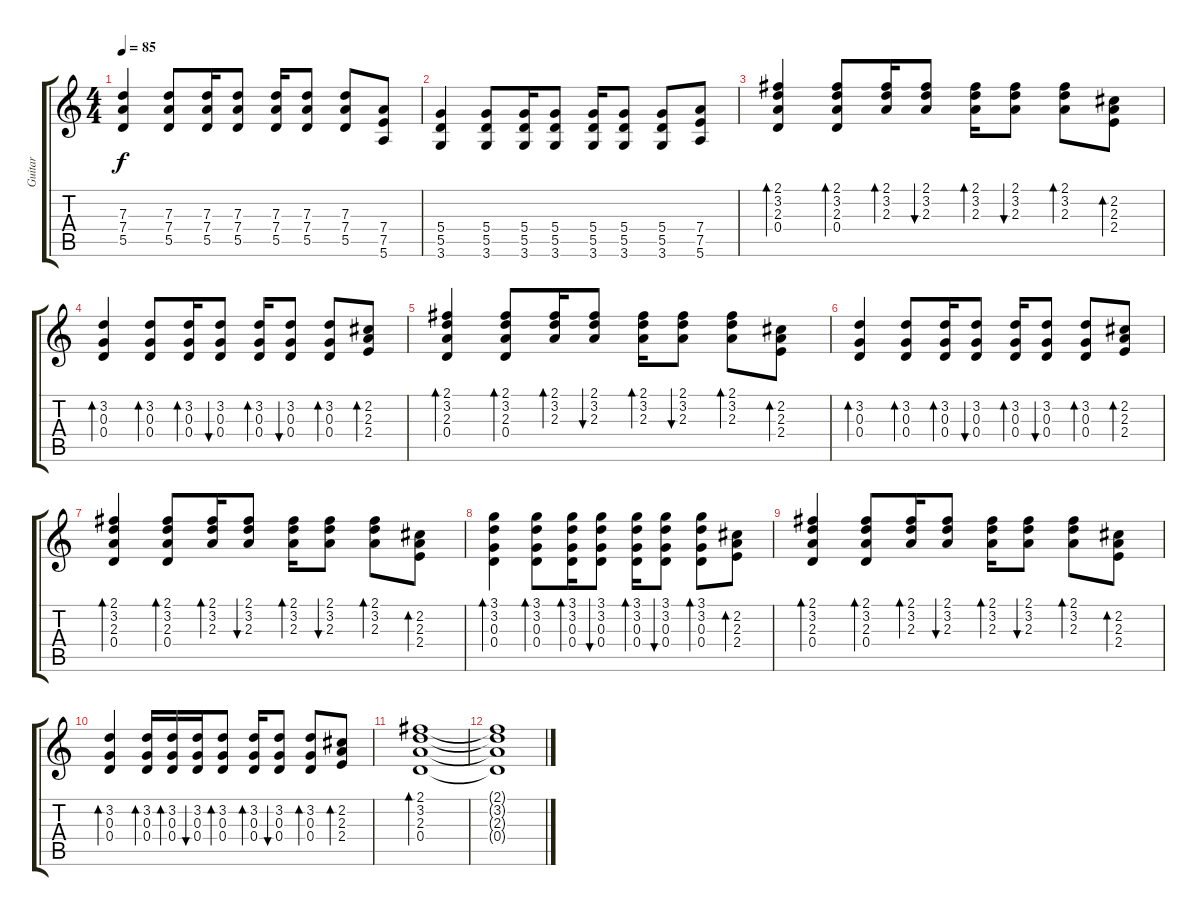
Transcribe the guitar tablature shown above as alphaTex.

\track ("Guitar" "Guitar") {instrument electricguitarclean}
\staff {score tabs}
\tuning (E4 B3 G3 D3 A2 E2) {hide}
\ts (4 4)
\tempo 85
\clef g2
\ks c
(7.3 7.4 5.5).4{dy f} (7.3 7.4 5.5).8 (7.3 7.4 5.5).16 (7.3 7.4 5.5).8 (7.3 7.4 5.5).16 (7.3 7.4 5.5).8 (7.3 7.4 5.5).8 (7.4 7.5 5.6).8 |
(5.4 5.5 3.6).4 (5.4 5.5 3.6).8 (5.4 5.5 3.6).16 (5.4 5.5 3.6).8 (5.4 5.5 3.6).16 (5.4 5.5 3.6).8 (5.4 5.5 3.6).8 (7.4 7.5 5.6).8 |
(2.1 3.2 2.3 0.4).4{bd 60} (2.1 3.2 2.3 0.4).8{bd 60} (2.1 3.2 2.3).16{bd 60} (2.1 3.2 2.3).8{bu 60} (2.1 3.2 2.3).16{bd 60} (2.1 3.2 2.3).8{bu 60} (2.1 3.2 2.3).8{bd 120} (2.2 2.3 2.4).8{bd 60} |
(3.2 0.3 0.4).4{bd 60} (3.2 0.3 0.4).8{bd 60} (3.2 0.3 0.4).16{bd 60} (3.2 0.3 0.4).8{bu 60} (3.2 0.3 0.4).16{bd 60} (3.2 0.3 0.4).8{bu 60} (3.2 0.3 0.4).8{bd 120} (2.2 2.3 2.4).8{bd 60 volume 11 instrument electricguitarclean} |
(2.1 3.2 2.3 0.4).4{bd 60} (2.1 3.2 2.3 0.4).8{bd 60} (2.1 3.2 2.3).16{bd 60} (2.1 3.2 2.3).8{bu 60} (2.1 3.2 2.3).16{bd 60} (2.1 3.2 2.3).8{bu 60} (2.1 3.2 2.3).8{bd 120} (2.2 2.3 2.4).8{bd 60} |
(3.2 0.3 0.4).4{bd 60} (3.2 0.3 0.4).8{bd 60} (3.2 0.3 0.4).16{bd 60} (3.2 0.3 0.4).8{bu 60} (3.2 0.3 0.4).16{bd 60} (3.2 0.3 0.4).8{bu 60} (3.2 0.3 0.4).8{bd 120} (2.2 2.3 2.4).8{bd 60} |
(2.1 3.2 2.3 0.4).4{bd 60} (2.1 3.2 2.3 0.4).8{bd 60} (2.1 3.2 2.3).16{bd 60} (2.1 3.2 2.3).8{bu 60} (2.1 3.2 2.3).16{bd 60} (2.1 3.2 2.3).8{bu 60} (2.1 3.2 2.3).8{bd 120} (2.2 2.3 2.4).8{bd 60} |
(3.1 3.2 0.3 0.4).4{bd 60} (3.1 3.2 0.3 0.4).8{bd 60} (3.1 3.2 0.3 0.4).16{bd 60} (3.1 3.2 0.3 0.4).8{bu 60} (3.1 3.2 0.3 0.4).16{bd 60} (3.1 3.2 0.3 0.4).8{bu 60} (3.1 3.2 0.3 0.4).8{bd 120} (2.2 2.3 2.4).8{bd 60} |
(2.1 3.2 2.3 0.4).4{bd 60} (2.1 3.2 2.3 0.4).8{bd 60} (2.1 3.2 2.3).16{bd 60} (2.1 3.2 2.3).8{bu 60} (2.1 3.2 2.3).16{bd 60} (2.1 3.2 2.3).8{bu 60} (2.1 3.2 2.3).8{bd 120} (2.2 2.3 2.4).8{bd 60} |
(3.2 0.3 0.4).4{bd 60} (3.2 0.3 0.4).16{bd 60} (3.2 0.3 0.4).16{bd 60} (3.2 0.3 0.4).16{bu 60} (3.2 0.3 0.4).8{bd 60} (3.2 0.3 0.4).16{bd 60} (3.2 0.3 0.4).8{bu 60} (3.2 0.3 0.4).8{bd 60} (2.2 2.3 2.4).8{bd 60} |
(2.1 3.2 2.3 0.4).1{bd 30} |
(2.1{t} 3.2{t} 2.3{t} 0.4{t}).1
